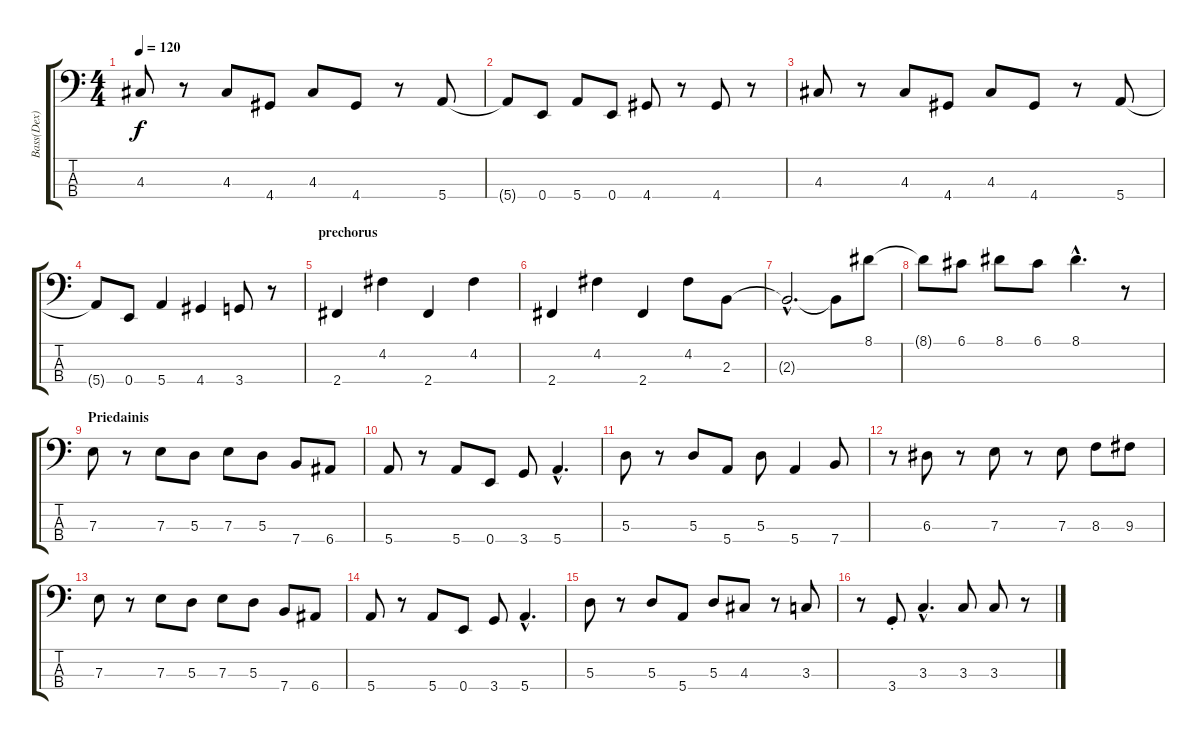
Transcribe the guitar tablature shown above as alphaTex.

\track ("Bass(Dex)" "Bass(Dex)") {instrument electricbassfinger}
\staff {score tabs}
\tuning (G2 D2 A1 E1) {hide}
\ts (4 4)
\tempo 120
\clef f4
\ks c
4.3.8{dy f} r.8 4.3.8 4.4.8 4.3.8 4.4.8 r.8 5.4.8 |
5.4{t}.8 0.4.8 5.4.8 0.4.8 4.4.8 r.8 4.4.8 r.8 |
4.3.8 r.8 4.3.8 4.4.8 4.3.8 4.4.8 r.8 5.4.8 |
5.4{t}.8 0.4.8 5.4.4 4.4.4 3.4.8 r.8 |
\section ("" "prechorus")
2.4.4 4.2.4 2.4.4 4.2.4 |
2.4.4 4.2.4 2.4.4 4.2.8 2.3.8 |
2.3{hac t}.2{d} 2.3{t}.8 8.1.8 |
8.1{t}.8 6.1.8 8.1.8 6.1.8 8.1{hac}.4{d} r.8 |
\section ("" "Priedainis")
7.3.8 r.8 7.3.8 5.3.8 7.3.8 5.3.8 7.4.8 6.4.8 |
5.4.8 r.8 5.4.8 0.4.8 3.4.8 5.4{hac}.4{d} |
5.3.8 r.8 5.3.8 5.4.8 5.3.8 5.4.4 7.4.8 |
r.8 6.3.8 r.8 7.3.8 r.8 7.3.8 8.3.8 9.3.8 |
7.3.8 r.8 7.3.8 5.3.8 7.3.8 5.3.8 7.4.8 6.4.8 |
5.4.8 r.8 5.4.8 0.4.8 3.4.8 5.4{hac}.4{d} |
5.3.8 r.8 5.3.8 5.4.8 5.3.8 4.3.8 r.8 3.3.8 |
r.8 3.4{st}.8 3.3{hac}.4{d} 3.3.8 3.3.8 r.8
